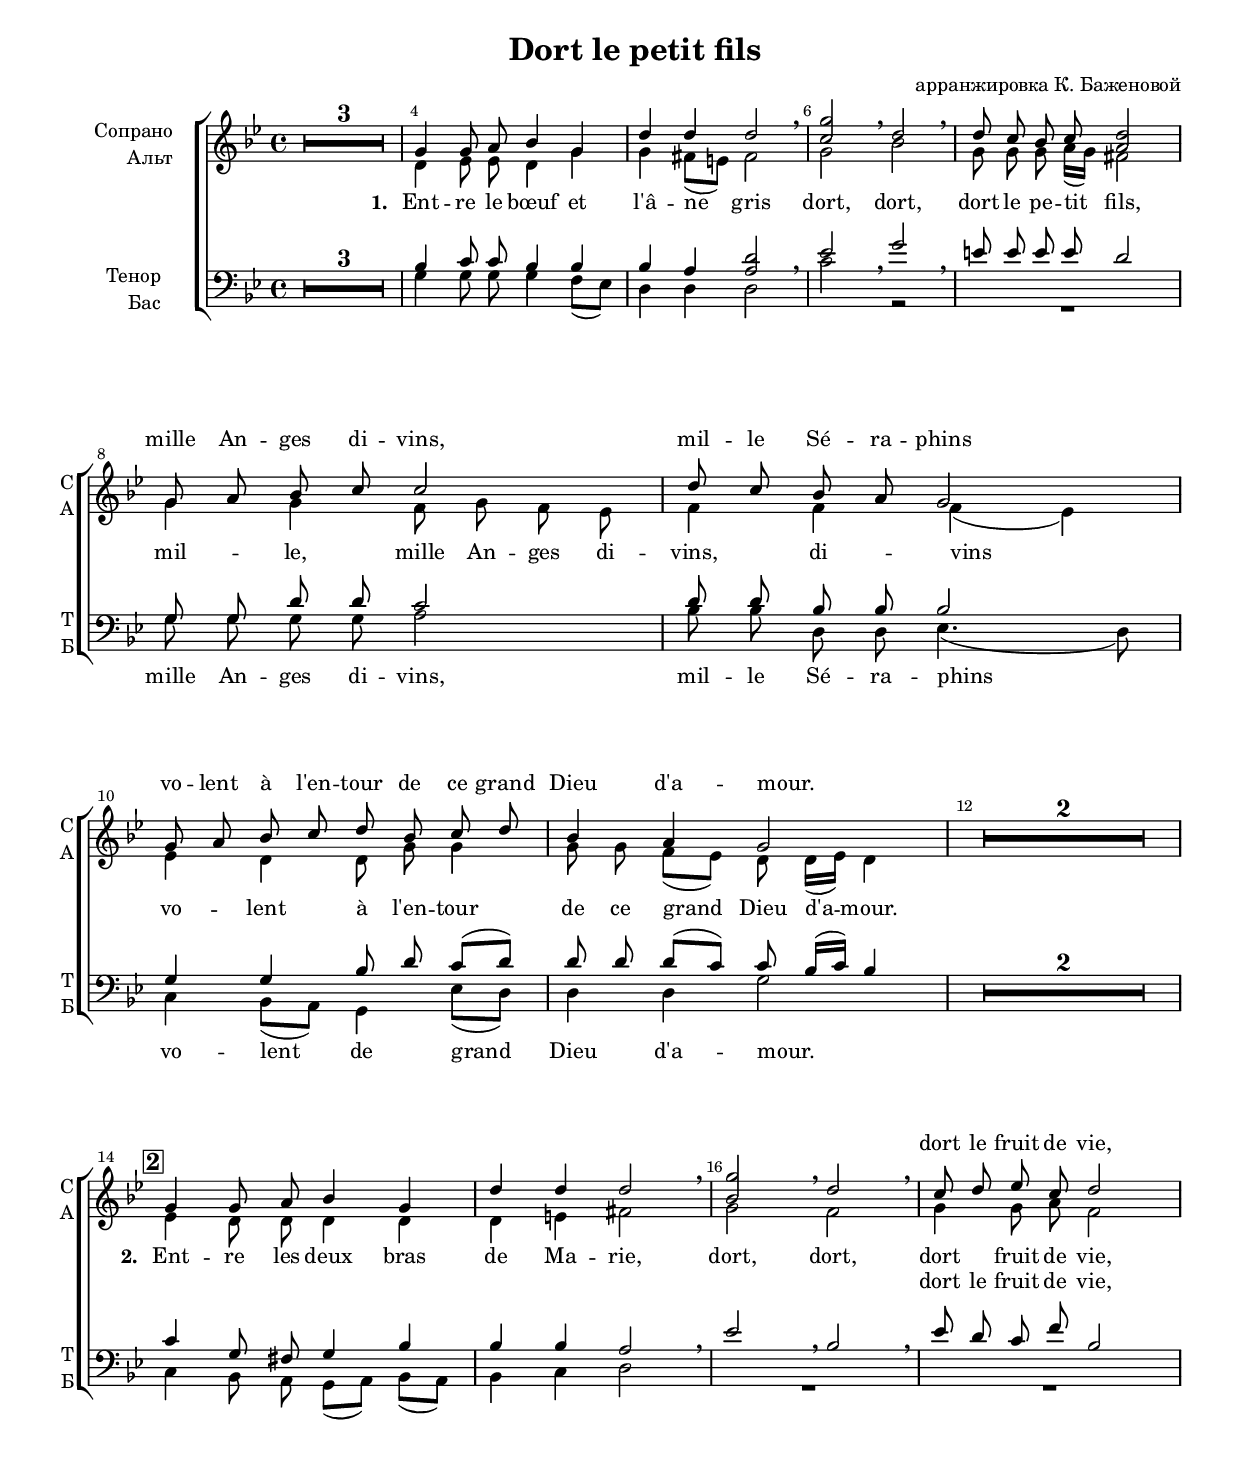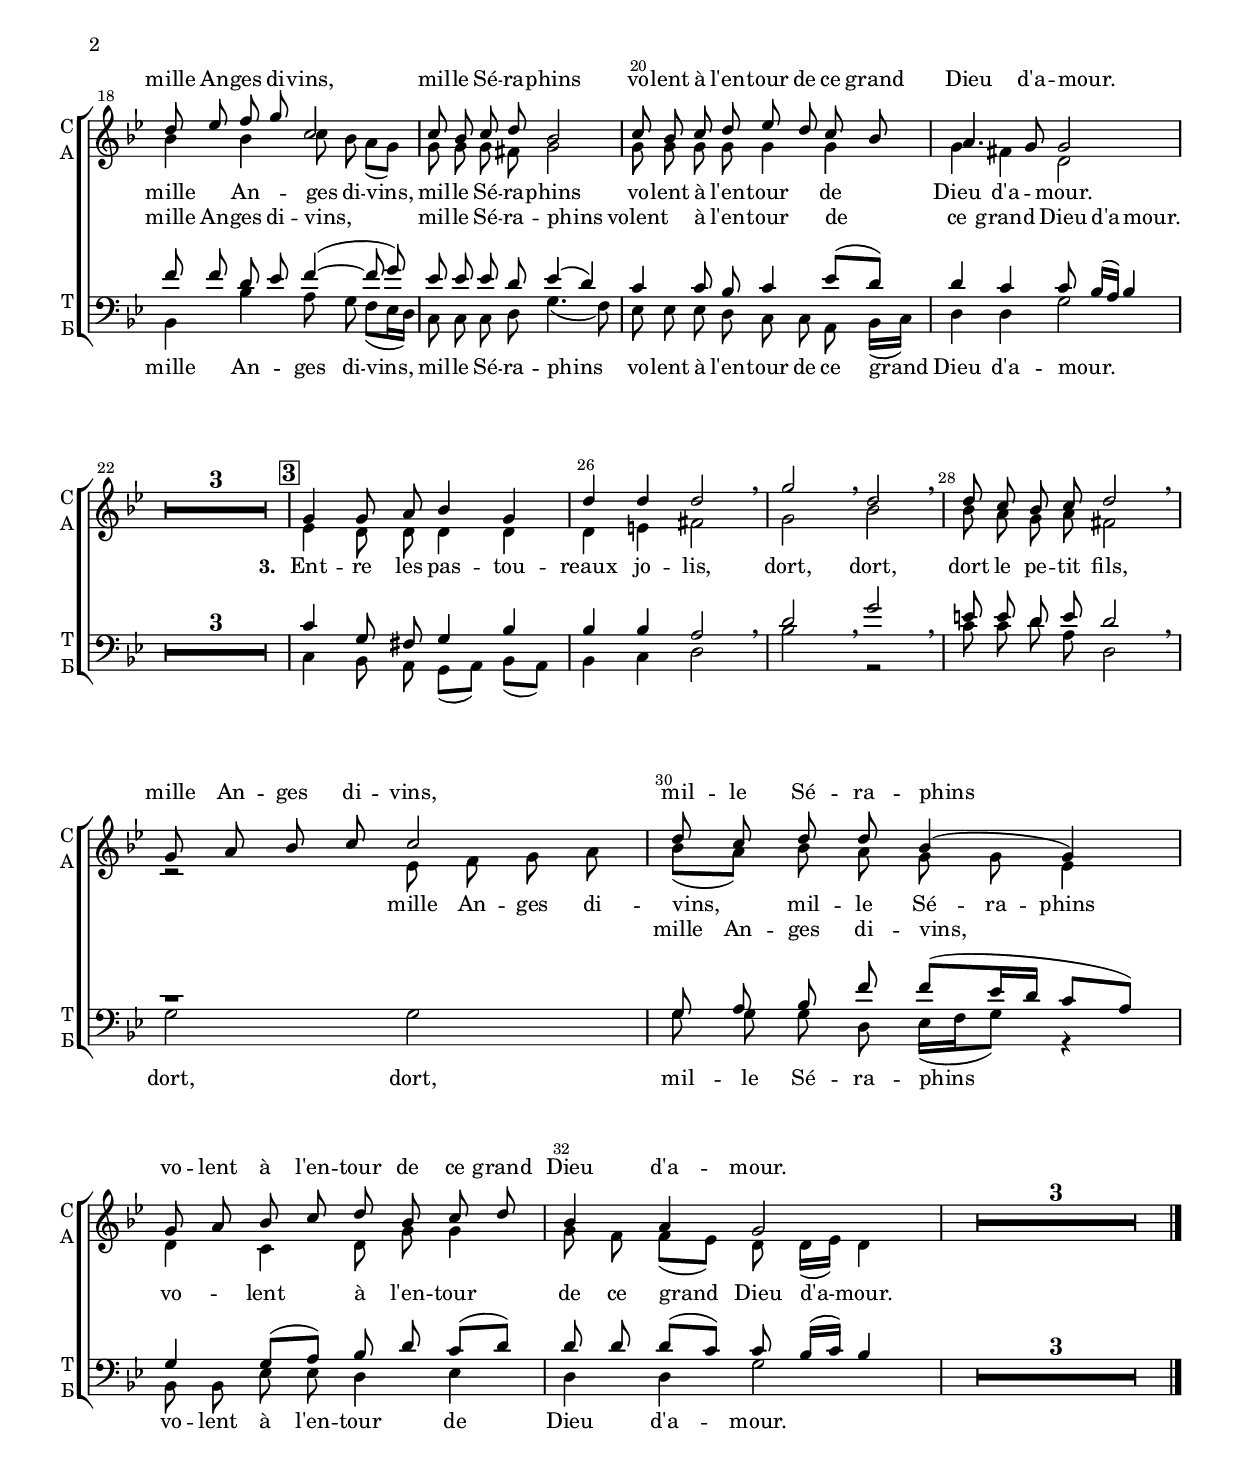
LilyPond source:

\version "2.24.0"

% закомментируйте строку ниже, чтобы получался pdf с навигацией
%#(ly:set-option 'point-and-click #f)
#(ly:set-option 'midi-extension "mid")
#(ly:set-option 'embed-source-code #t) % внедряем исходник как аттач к pdf
#(set-default-paper-size "a4")
#(set-global-staff-size 17)

\header {
  title = "Dort le petit fils"
  %composer = "Composer"
  % Удалить строку версии LilyPond 
  arranger = "арранжировка К. Баженовой"
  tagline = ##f
}


abr = { \break }
%abr = \tag #'BR { \break }
%abr = {}

pbr = { \pageBreak }
%pbr = {}

breathes = { \once \override BreathingSign.text = \markup { \musicglyph #"scripts.tickmark" } \breathe }


melon = { \set melismaBusyProperties = #'() }
meloff = { \unset melismaBusyProperties }
solo = ^\markup\italic"Соло"
tutti =  ^\markup\italic"tutti"

co = \cadenzaOn
cof = \cadenzaOff
cb = { \cadenzaOff \bar "||" }
cbr = { \bar "" }
cbar = { \cadenzaOff \bar "|" \cadenzaOn }
stemOff = { \hide Staff.Stem }
nat = { \once \hide Accidental }
%stemOn = { \unHideNotes Staff.Stem }

% alternative breathe
breathes = { \once \override BreathingSign.text = \markup { \musicglyph #"scripts.tickmark" } \breathe }

% alternative partial - for repeats
partiall = { \set Timing.measurePosition = #(ly:make-moment -1/4) }

% compress multi-measure rests
multirests = { \override MultiMeasureRest.expand-limit = #1 \set Score.skipBars = ##t }

% mark with numbers in squares
squaremarks = {  \set Score.rehearsalMarkFormatter = #format-mark-box-numbers }

% move dynamics a bit left (to be not up/under the note, but before)
placeDynamicsLeft = { \override DynamicText.X-offset = #-2.5 }

%make visible number of every 2-nd bar
secondbar = {
  \override Score.BarNumber.break-visibility = #end-of-line-invisible
  \override Score.BarNumber.X-offset = #1
  \override Score.BarNumber.self-alignment-X = #LEFT
  \set Score.barNumberVisibility = #(every-nth-bar-number-visible 2)
}

global = {
  \secondbar
  \multirests
  \placeDynamicsLeft
  \squaremarks
  \key g \minor
  \time 4/4
}

\parallelMusic sopnotes,altnotes,tenornotes,bassnotes {
  
      R1*3  |
  R1*3 |
  R1*3 |
  R1*3|
  
  g4 g8 a bes4 g |
  d4 es8 es d4 g |
  bes4 c8 c bes4 bes |
  g'4 g8 g g4 f8[( es]) |
  
  d'4 d d2 \breathe|
  g4 fis8[( e]) fis2 |
  bes4 a <a d>2 \breathe|
  d4 d d2 |
  
  <c g'>2 \breathe d \breathe|
  g2 bes |
  es'2 \breathe g \breathe |
  c'2 r |
  
  d8 c bes c <a d>2 |
  g8 g g a16[( g]) fis2 |
  e8 e e e d2 |
  R1 \abr  |
  
  g8 a bes c c2 |
  g4 g f8 g f es |
  g,8 g d' d c2 |
  g8 g g g a2 |
  
  d8 c bes a g2 |
  f4 f f( es) |
  d8 d bes bes bes2 |
  bes8 bes d, d es4.( d8) \abr|
  
  g8 a bes c d bes c d |
  es4 d d8 g g4 |
  g4 g4 bes8 d c[( d]) |
  c4 bes8[( a]) g4 es'8[( d]) |
  
  bes4 a g2 |
  g8 g f8[( es]) d8 d16[( es]) d4 |
  d8 d d[( c]) c8 bes16[( c]) bes4 |
  d4 d g2 |
  
  R1*2  |
  R1*2 |
  R1*2 |
  R1*2 \abr|
  
  \mark 2 g4 g8 a bes4 g |
  es4 d8 d d4 d |
  c4 g8 fis g4 bes |
  c,4 bes8 a g[( a]) bes[( a]) |
  
  d'4 d d2  \breathe|
  d4 e fis2 |
  bes4 bes a2 \breathe|
  bes4 c d2 |
  
  <bes g'>2 \breathe d \breathe |
  g2 f |
  es'2 \breathe bes \breathe |
  R1 |
  
  c8 d es c d2  |
  g4 g8 a f2 |
  es8 d c f bes,2 |
  R1 \abr |
  
d8 es f g c,2 |
  bes4 bes c8 bes a[( g]) |
  f'8 f d8 es f4(~8 g) |
  bes4 bes' a8 g f[( es16 d]) |
  
  c8 bes c d bes2 |
  g8 g g fis g2 |
  es8 es es d es4( d) |
  c8 c c8 d g4.( f8)  |
  
  c8 bes c d es d c bes |
  g8 g g g g4 g4 |
  c4 c8 bes c4 es8[( d])|
  es8 es es8 d c8 c a8 bes16[( c]) |
  
  a4. g8 g2  |
  g4 fis d2 |
  d4 c c8 bes16[( a]) bes4 |
  d4 d g2 \abr |
  
  
    R1*3  |
  R1*3 |
  R1*3 |
  R1*3  |
  
  
  % Bar 1
  \mark 3 g4   g8 a   bes4   g |
  es4 d8 d              d4         d |
  c4 g8 fis   g4       bes|
  c,4 bes8 a g[( a]) bes[( a]) |

  % Bar 2
  d'4 d d2 \breathe |
  d4 e fis2 |
  bes4 bes a2 \breathe |
  bes4 c d2 |
  
  g2 \breathe d2  \breathe |
  g2 bes2 |
  d2 \breathe g2 \breathe |
  bes'2 r |
  
  d8 c bes c d2 \breathe |
  bes8 a g a fis2 |
  e8 e d e d2 \breathe |
  c8 c d a d,2 \abr | 
  
  g,8 a bes c c2 |
  r2 es8 f g a |
  r1 |
  g2 g |
  
  d8 c d d bes4( g) |
  bes8[(a]) bes a g8 g es4 |
  g,8 a bes f' f([ es16 d] c8[ a]) |
  g8 g g8 d es16[( f g8]) r4 \abr|
  
  g8 a bes c d bes c d |
  d4 c d8 g g4 |
  g4 g8[( a]) bes d c[( d]) |
  bes,8 bes es es d4 es |
  
  bes4 a g2 |
  g8 f f[( es]) d  d16[( es)] d4 |
  d8 d d[( c]) c bes16([ c)] bes4 |
  d4 d g2 |
  
      R1*3  |
  R1*3 |
  R1*3 |
  R1*3 |

}

sopvoice = \relative c'' {
  \global
  \dynamicUp
  \autoBeamOff
  \sopnotes 
  \bar "|."
}


altvoice = \relative c' {
  \global
  \dynamicUp
  \autoBeamOff
  \altnotes
}


tenorvoice = \relative c' {
  \global
  \dynamicUp
  \autoBeamOff
  \tenornotes
}


bassvoice = \relative c {
  \global
  \dynamicUp
  \autoBeamOff
  \bassnotes
}

lyricscore = \lyricmode {
  _ _ _ _ _ _ _ _
  _ _ _ _ _ _ _
   mille An -- ges di -- vins, mil -- le Sé -- ra -- phins
   vo -- lent à l'en -- tour de ce grand Dieu d'a -- mour.
   
    _ _ _ _ _ _ _ _
   _ _ dort le fruit de vie,
   
   mille An -- ges di -- vins, mil -- le Sé -- ra -- phins
   vo -- lent à l'en -- tour de ce grand Dieu d'a -- mour.
   

 _ _ _ _ _ _ _ _
 _ _ _ _ _ _ _

   mille An -- ges di -- vins, mil -- le Sé -- ra -- phins
   vo -- lent à l'en -- tour de ce grand Dieu d'a -- mour.
}

 % to alto
lyricscorei = \lyricmode {
  
  \set stanza = "1. "
   Ent -- re le bœuf et l'â -- ne gris 
   dort, dort, dort le pe -- tit fils,
  
  
    mil -- le, mille An -- ges di -- vins, di -- vins 
    vo -- lent à l'en -- tour de ce grand Dieu d'a -- mour.
    
    \set stanza = "2. "
   Ent -- re les deux bras de Ma -- rie,
   dort, dort, dort  fruit de vie,

     
   mille An -- ges di -- vins, mil -- le Sé -- ra -- phins
   vo -- lent à l'en -- tour  de Dieu d'a -- mour.
   
  \set stanza = "3. "
  Ent -- re les pas -- tou -- reaux jo -- lis,
  dort, dort, dort le pe -- tit fils,
   
   mille An -- ges di -- vins, mil -- le Sé -- ra -- phins
   vo -- lent à l'en -- tour de ce grand Dieu d'a -- mour.

}


% to tenor
lyricscoreiii = \lyricmode {
  
_ _ _ _ _ _ _ _ _
_ _ _ _ _ _ _ _ _
_ _ _ _ _ _ _ _ _
_ _ _ _ _ _ _ _ _ 

_ _ _ _ _ _ _ _ _
_ dort le fruit de vie, 

 mille An -- ges di -- vins, mil -- le Sé -- ra -- phins
 
   volent à l'en -- tour de ce grand Dieu d'a -- mour.
_ _ _ _ _ _ _ _ _
_ _ _ _ _ _ 
 
   mille An -- ges di -- vins, 
   


}

%to bass
lyricscoreii = \lyricmode {
  
   _ _ _ _ _ _ _ _ _
   
    mille An -- ges di -- vins, mil -- le Sé -- ra -- phins
    vo -- lent  de grand Dieu d'a -- mour.
   
   _ _ _ _ _ _ _ _
   
   
   mille An -- ges di -- vins, mil -- le Sé -- ra -- phins
   vo -- lent à l'en -- tour de ce grand Dieu d'a -- mour.
   
   _ _ _ _ _ _ _ _ _ _ _ _ _ _
   
   dort, dort, mil -- le Sé -- ra -- phins
   vo -- lent à l'en -- tour de Dieu d'a -- mour.


}


\bookpart {
  \paper {
    top-margin = 15
    left-margin = 15
    right-margin = 10
    bottom-margin = 45
    indent = 20
    ragged-bottom = ##f
    %  system-separator-markup = \slashSeparator
    
  }
  \score {
    %  \transpose c bes {
    %  \removeWithTag #'BR
    \new ChoirStaff <<
      \new Staff = "upstaff" \with {
        instrumentName = \markup { \right-column { "Сопрано" "Альт"  } }
        shortInstrumentName = \markup { \right-column { "С" "А"  } }
        midiInstrument = "voice oohs"
        %        \consists Merge_rests_engraver
        %        \RemoveEmptyStaves
      } <<
        \new Voice = "soprano" { \voiceOne \sopvoice }
        \new Voice  = "alto" { \voiceTwo \altvoice }
      >> 
      
      %\new Lyrics \lyricsto "soprano" { \lyricscore }
       \new Lyrics \lyricsto "alto" { \lyricscorei }
       \new Lyrics = "tenors"
      % alternative lyrics above up staff
      \new Lyrics \with {alignAboveContext = "upstaff"} \lyricsto "soprano" \lyricscore
      
      \new Staff = "downstaff" \with {
        instrumentName = \markup { \right-column { "Тенор" "Бас" } }
        shortInstrumentName = \markup { \right-column { "Т" "Б" } }
        midiInstrument = "voice oohs"
      } <<
        \new Voice = "tenor" { \voiceOne \clef bass \tenorvoice }
        \new Voice = "bass" { \voiceTwo \bassvoice }
      >>
      
      \context Lyrics = "tenors" { \lyricsto "tenor" \lyricscoreiii  }
   %   \new Lyrics \lyricsto "tenor" { \lyricscoreiii }
      \new Lyrics \lyricsto "bass" { \lyricscoreii }
    >>
    %  }  % transposeµ
    \layout {
      %    #(layout-set-staff-size 20)
      \context {
        \Score
      }
      \context {
        \Staff
        %        \RemoveEmptyStaves½
        \RemoveAllEmptyStaves
        \consists Merge_rests_engraver
      }
      %Metronome_mark_engraver
    }
    \midi {
      \tempo 4=90
    }
  }
}
